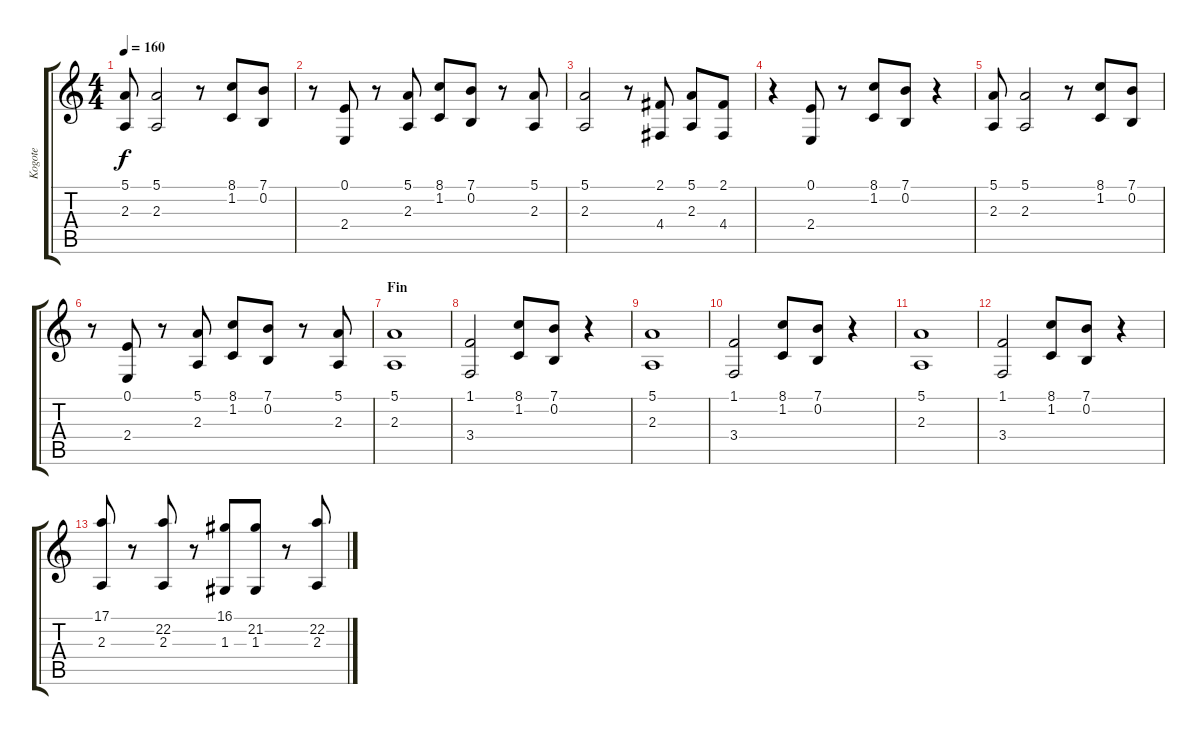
\track ("Kogote" "Kogote") {instrument brasssection}
\staff {score tabs}
\tuning (E4 B3 G3 D3 A2 E2) {hide}
\ts (4 4)
\tempo 160
\clef g2
\ks c
(5.1 2.3).8{dy f} (5.1 2.3).2 r.8 (8.1 1.2).8 (7.1 0.2).8 |
r.8 (0.1 2.4).8 r.8 (5.1 2.3).8 (8.1 1.2).8 (7.1 0.2).8 r.8 (5.1 2.3).8 |
(5.1 2.3).2 r.8 (2.1 4.4).8 (5.1 2.3).8 (2.1 4.4).8 |
r.4 (0.1 2.4).8 r.8 (8.1 1.2).8 (7.1 0.2).8 r.4 |
(5.1 2.3).8 (5.1 2.3).2 r.8 (8.1 1.2).8 (7.1 0.2).8 |
r.8 (0.1 2.4).8 r.8 (5.1 2.3).8 (8.1 1.2).8 (7.1 0.2).8 r.8 (5.1 2.3).8 |
\section ("" "Fin")
(5.1 2.3).1 |
(1.1 3.4).2 (8.1 1.2).8 (7.1 0.2).8 r.4 |
(5.1 2.3).1 |
(1.1 3.4).2 (8.1 1.2).8 (7.1 0.2).8 r.4 |
(5.1 2.3).1 |
(1.1 3.4).2 (8.1 1.2).8 (7.1 0.2).8 r.4 |
(17.1 2.3).8 r.8 (22.2 2.3).8 r.8 (16.1 1.3).8 (21.2 1.3).8 r.8 (22.2 2.3).8
